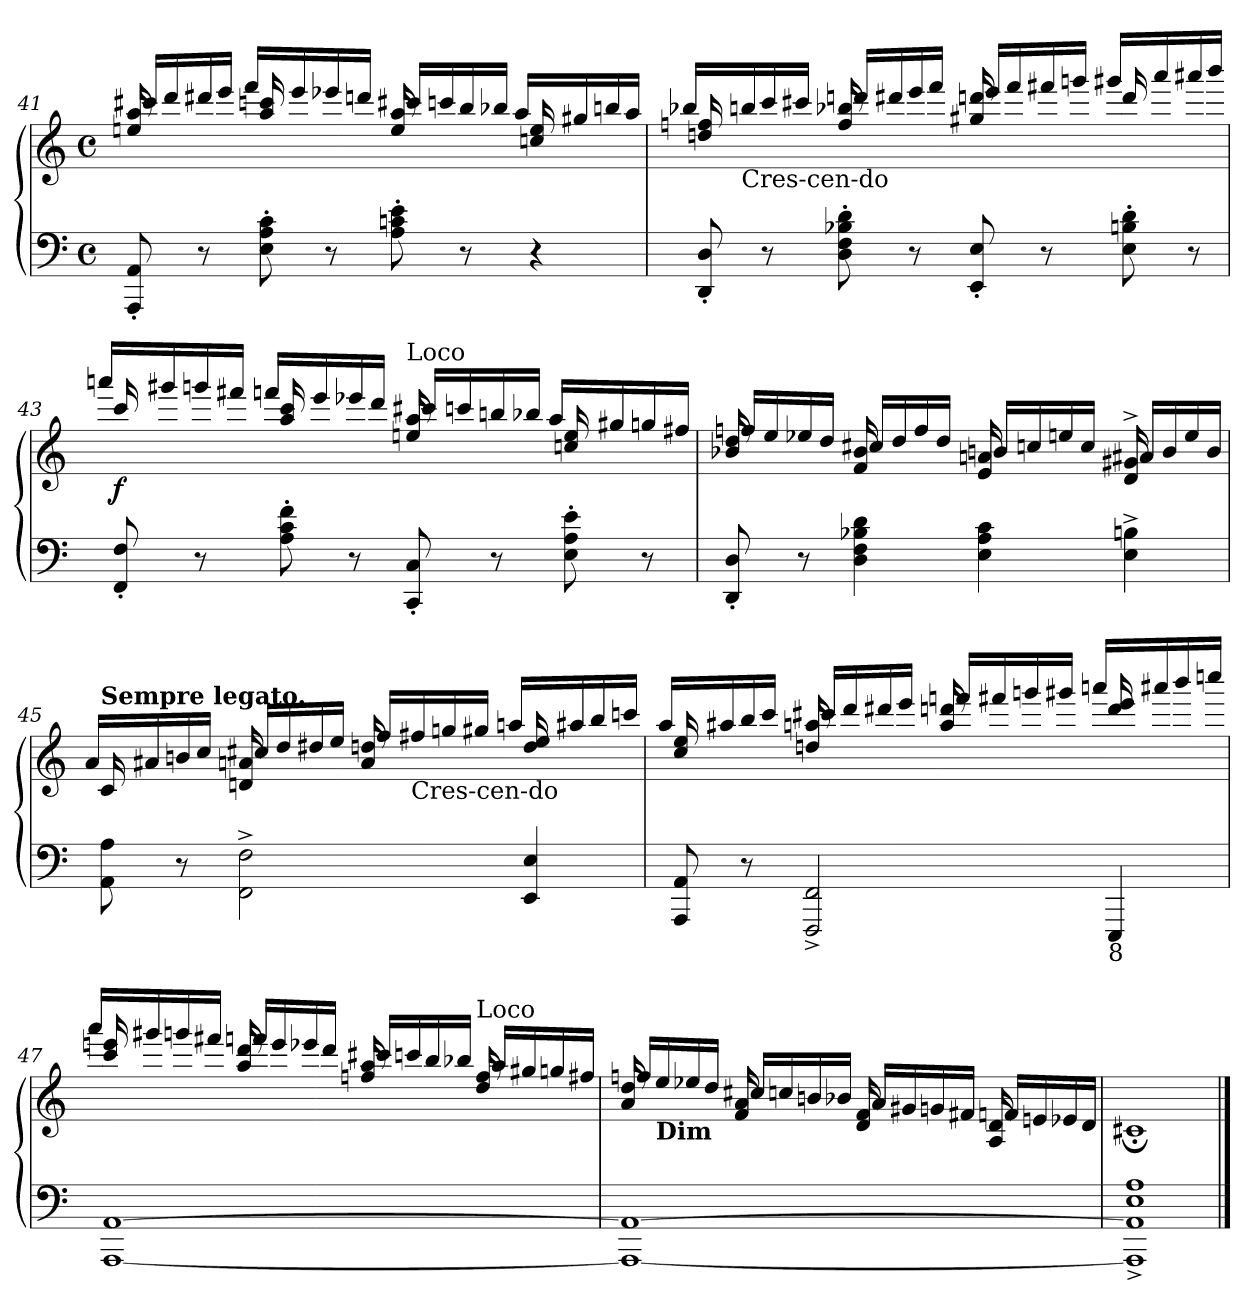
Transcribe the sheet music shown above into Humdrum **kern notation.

**kern	**kern	**dynam
*part1	*part1	*part1
*staff2	*staff1	*staff1/2
!!LO:LB:g=z
*clefF4	*clefG2	*
*k[]	*k[]	*
*M4/4	*M4/4	*
*met(c)	*met(c)	*
=41	=41	=41
*	*^	*
8AAA/' 8AA/'	16een/ 16aa/	16ccc#X/LL	.
.	8.rgyy	16ddd/	.
8r	.	16ddd#X/	.
.	.	16eee/JJ	.
8E\' 8A\' 8c\'	16aa/ 16cccn/	16fff/LL	.
.	8.ryy	16eee/	.
8r	.	16eee-X/	.
.	.	16dddn/JJ	.
8A\' 8cn\' 8e\'	16ee/ 16aa/	16ccc#X/LL	.
.	8.ryy	16cccn/	.
8r	.	16bb/	.
.	.	16bb-X/JJ	.
4r	16ccn/ 16ee/	16aa/LL	.
.	8.rgyy	16gg#X/	.
.	.	16bbn/	.
.	.	16aa/JJ	.
!!LO:LB:g=z	!!
=42	=42	=42	=42
8DD/' 8D/'	16ddn/ 16ffn/	16bb-X/LL	.
!	!LO:TX:b:t=Cres-cen-do	!	!
.	8.ryy	16bbn/	.
8r	.	16ccc/	.
.	.	16ccc#X/JJ	.
8D\' 8F\' 8B-X\' 8d\'	16ff/ 16bb-X/	16dddn/LL	.
.	8.reyy	16ddd#X/	.
8r	.	16eee/	.
.	.	16fff/JJ	.
8EE/' 8E/'	16gg#X/ 16dddn/	16eee/LL	.
.	8.reyy	16fff/	.
8r	.	16fff#X/	.
.	.	16gggn/JJ	.
8E\' 8Bn\' 8d\'	16ddd/	16ggg#X/LL	.
.	8.ryy	16aaa/	.
8r	.	16aaa#X/	.
.	.	16bbb/JJ	.
!!LO:PB:g=z	!!
=43	=43	=43	=43
!	!	!	!LO:DY:b
8FF/' 8F/'	16ccc/	16aaan/LL	f
.	8.reyy	16ggg#X/	.
8r	.	16gggn/	.
.	.	16fff#X/JJ	.
8A\' 8c\' 8f\'	16aa/ 16ccc/	16fffn/LL	.
.	8.rcyy	16eee/	.
8r	.	16eee-X/	.
.	.	16ddd/JJ	.
!	!LO:TX:a:t=Loco	!	!
8CC/' 8C/'	16een/ 16aa/	16ccc#X/LL	.
.	8.rcyy	16cccn/	.
8r	.	16bbn/	.
.	.	16bb-X/JJ	.
8E\' 8A\' 8e\'	16ccn/ 16ee/	16aa/LL	.
.	8.reyy	16gg#X/	.
8r	.	16ggn/	.
.	.	16ff#X/JJ	.
!!LO:LB:g=z	!!
=44	=44	=44	=44
8DD/' 8D/'	16b-X/ 16dd/	16ffn/LL	.
.	8.reyy	16ee/	.
8r	.	16ee-X/	.
.	.	16dd/JJ	.
4D\ 4F\ 4B-X\ 4d\	16f/ 16b-/	16cc#X/LL	.
.	8.reyy	16dd/	.
.	.	16ff/	.
.	.	16dd/JJ	.
4E\ 4A\ 4c\	16e/ 16an/	16bn/LL	.
.	8.rcyy	16ccn/	.
.	.	16een/	.
.	.	16cc/JJ	.
4E\^ 4Bn\^	16d/^ 16g#X/^	16a#X/LL	.
.	8.rAyy	16b/	.
.	.	16ee/	.
.	.	16b/JJ	.
!!LO:LB:g=z	!!
=45	=45	=45	=45
!	!LO:TX:a:B:t=Sempre legato.	!	!
8AA\ 8A\	16c/	16a/LL	.
.	8.rcyy	16a#X/	.
8r	.	16bn/	.
.	.	16cc/JJ	.
2FF\^ 2F\^	16dn/ 16an/	16cc#X/LL	.
.	8.rcyy	16dd/	.
.	.	16dd#X/	.
.	.	16ee/JJ	.
.	16a/ 16ddn/	16ff/LL	.
!	!LO:TX:b:t=Cres-cen-do	!	!
.	8.reyy	16ff#X/	.
.	.	16ggn/	.
.	.	16gg#X/JJ	.
4EE/ 4E/	16dd/ 16ee/	16aan/LL	.
.	8.ryy	16aa#X/	.
.	.	16bb/	.
.	.	16cccn/JJ	.
!!LO:LB:g=z	!!
=46	=46	=46	=46
8AAA/ 8AA/	16cc/ 16ee/	16aa/LL	.
.	8.ryy	16aa#X/	.
8r	.	16bb/	.
.	.	16ccc/JJ	.
2FFF/^ 2FF/^	16ddn/ 16aan/	16ccc#X/LL	.
.	8.ryy	16ddd/	.
.	.	16ddd#X/	.
.	.	16eee/JJ	.
.	16aa/ 16dddn/	16fffn/LL	.
.	8.rgyy	16fff#X/	.
.	.	16gggn/	.
.	.	16ggg#X/JJ	.
!LO:TX:b:t=8	!	!	!
4EEE/	16ddd/ 16eee/	16aaan/LL	.
.	8.ryy	16aaa#X/	.
.	.	16bbb/	.
.	.	16ccccn/JJ	.
!!LO:LB:g=z	!!
=47	=47	=47	=47
[1AAA [1AA	16ccc/ 16eeen/	16aaa/LL	.
.	8.rgyy	16ggg#X/	.
.	.	16gggn/	.
.	.	16fff#X/JJ	.
.	16aa/ 16ddd/	16fffn/LL	.
.	8.rgyy	16eee/	.
.	.	16eee-X/	.
.	.	16ddd/JJ	.
.	16ffn/ 16aa/	16ccc#X/LL	.
.	8.rcyy	16cccn/	.
.	.	16bb/	.
.	.	16bb-X/JJ	.
!	!LO:TX:a:t=Loco	!	!
.	16dd/ 16ff/	16aa/LL	.
.	8.rgyy	16gg#X/	.
.	.	16ggn/	.
.	.	16ff#X/JJ	.
!!LO:PB:g=z	!!
=48	=48	=48	=48
1AAA_ 1AA_	16a/ 16dd/	16ffn/LL	.
!	!LO:TX:b:B:t=Dim	!	!
.	8.reyy	16ee/	.
.	.	16ee-X/	.
.	.	16dd/JJ	.
.	16f/ 16a/	16cc#X/LL	.
.	8.rcyy	16ccn/	.
.	.	16bn/	.
.	.	16b-X/JJ	.
.	16d/ 16f/	16a/LL	.
.	8.rcyy	16g#X/	.
.	.	16gn/	.
.	.	16f#X/JJ	.
.	16A/ 16d/	16fn/LL	.
.	8.rDyy	16en/	.
.	.	16e-X/	.
.	.	16d/JJ	.
=49	=49	=49	=49
1AAA]^ 1AA]^ 1E^ 1A^	1ryy	1c#X;	.
*	*v	*v	*
==	==	==
*-	*-	*-
